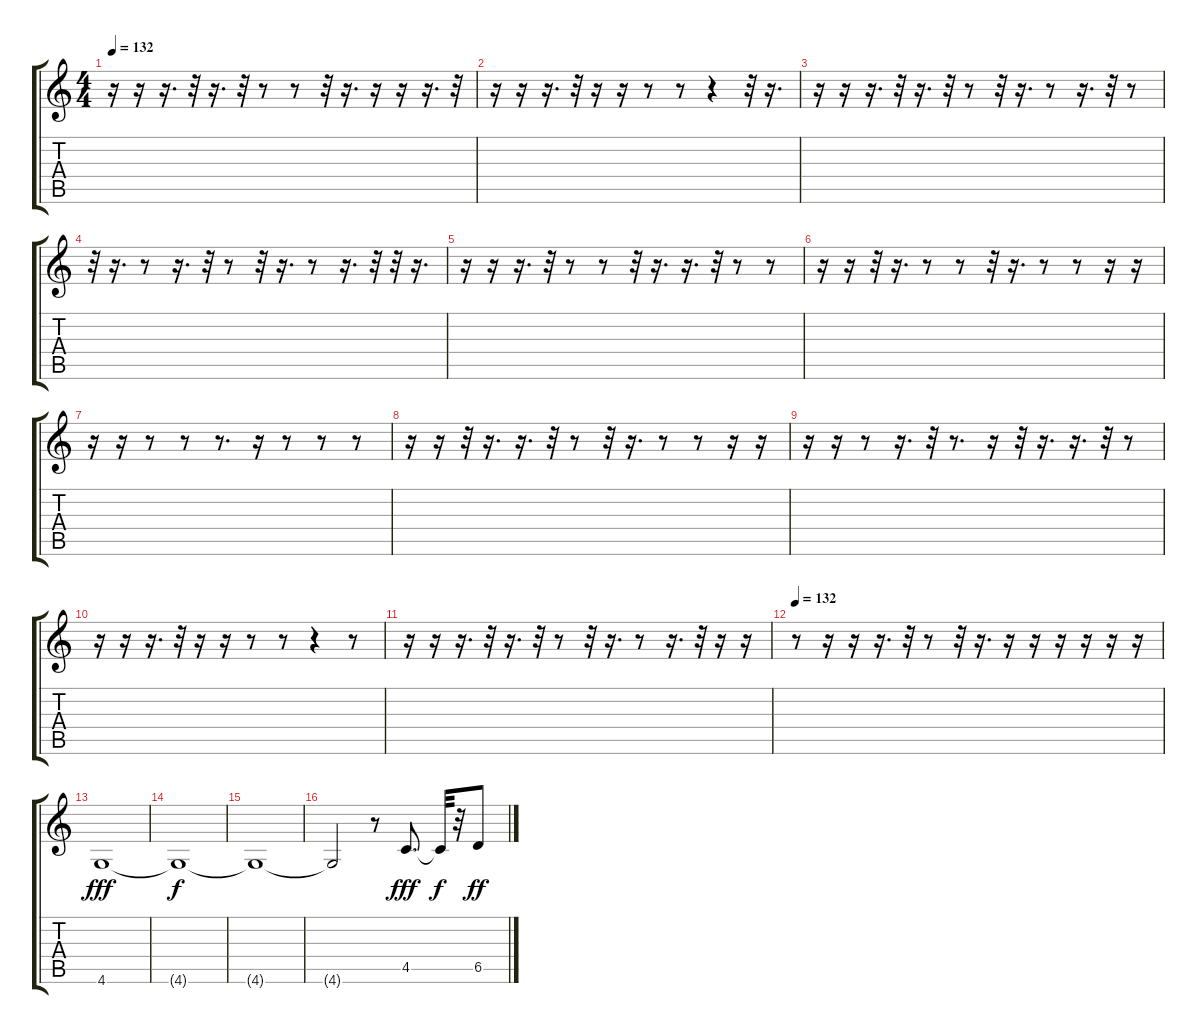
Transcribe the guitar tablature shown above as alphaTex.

\track "" {instrument fretlessbass}
\staff {score tabs}
\tuning (Eb4 Bb3 Gb3 Db3 Ab2 Eb2) {hide}
\ts (4 4)
\tempo 132
\clef g2
\ks c
r.16{dy fff} r.16 r.16{d} r.32 r.16{d} r.32 r.8 r.8 r.32 r.16{d} r.16 r.16 r.16{d} r.32 |
r.16 r.16 r.16{d} r.32 r.16 r.16 r.8 r.8 r.4 r.32 r.16{d} |
r.16 r.16 r.16{d} r.32 r.16{d} r.32 r.8 r.32 r.16{d} r.8 r.16{d} r.32 r.8 |
r.32 r.16{d} r.8 r.16{d} r.32 r.8 r.32 r.16{d} r.8 r.16{d} r.32 r.32 r.16{d} |
r.16 r.16 r.16{d} r.32 r.8 r.8 r.32 r.16{d} r.16{d} r.32 r.8 r.8 |
r.16 r.16 r.32 r.16{d} r.8 r.8 r.32 r.16{d} r.8 r.8 r.16 r.16 |
r.16 r.16 r.8 r.8 r.8{d} r.16 r.8 r.8 r.8 |
r.16 r.16 r.32 r.16{d} r.16{d} r.32 r.8 r.32 r.16{d} r.8 r.8 r.16 r.16 |
r.16 r.16 r.8 r.16{d} r.32 r.8{d} r.16 r.32 r.16{d} r.16{d} r.32 r.8 |
r.16 r.16 r.16{d} r.32 r.16 r.16 r.8 r.8 r.4 r.8 |
r.16 r.16 r.16{d} r.32 r.16{d} r.32 r.8 r.32 r.16{d} r.8 r.16{d} r.32 r.16 r.16 |
\tempo 132
r.8 r.16 r.16 r.16{d} r.32 r.8 r.32 r.16{d} r.16 r.16 r.16 r.16 r.16 r.16 |
4.6.1{volume 10 instrument distortionguitar} |
4.6{t}.1{dy f} |
4.6{t}.1 |
4.6{t}.2 r.8 4.5.8{d dy fff} 4.5{t}.32{dy f} r.32 6.5.8{dy ff}
